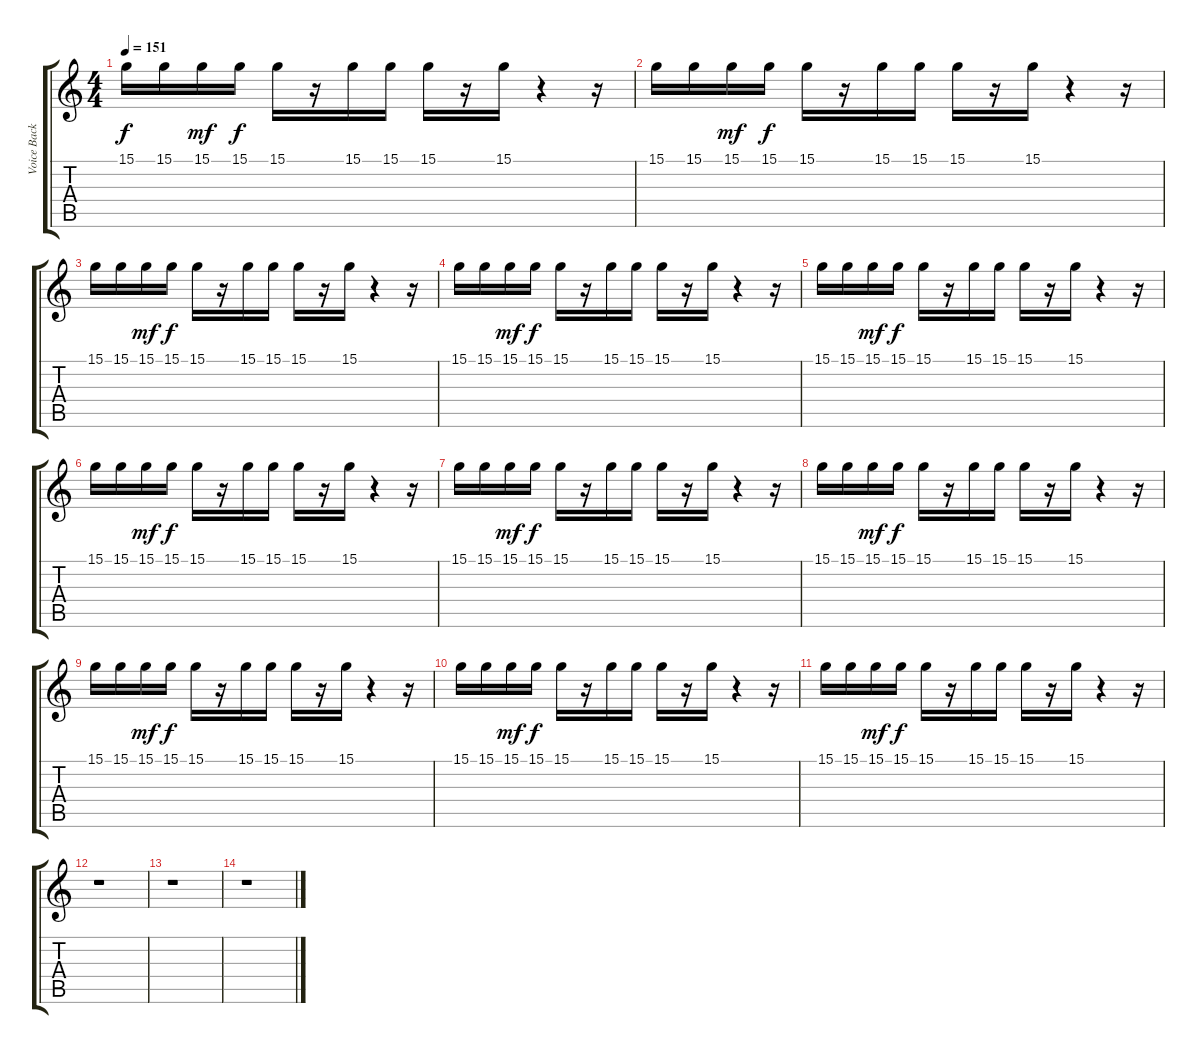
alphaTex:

\track ("Voice Backup 1" "Voice Back") {instrument fx6goblins}
\staff {score tabs}
\tuning (E4 B3 G3 D3 A2 E2) {hide}
\ts (4 4)
\tempo 151
\clef g2
\ks c
15.1.16{dy f} 15.1.16 15.1.16{dy mf} 15.1.16{dy f} 15.1.16 r.16 15.1.16 15.1.16 15.1.16 r.16 15.1.16 r.4 r.16 |
15.1.16 15.1.16 15.1.16{dy mf} 15.1.16{dy f} 15.1.16 r.16 15.1.16 15.1.16 15.1.16 r.16 15.1.16 r.4 r.16 |
15.1.16 15.1.16 15.1.16{dy mf} 15.1.16{dy f} 15.1.16 r.16 15.1.16 15.1.16 15.1.16 r.16 15.1.16 r.4 r.16 |
15.1.16 15.1.16 15.1.16{dy mf} 15.1.16{dy f} 15.1.16 r.16 15.1.16 15.1.16 15.1.16 r.16 15.1.16 r.4 r.16 |
15.1.16 15.1.16 15.1.16{dy mf} 15.1.16{dy f} 15.1.16 r.16 15.1.16 15.1.16 15.1.16 r.16 15.1.16 r.4 r.16 |
15.1.16 15.1.16 15.1.16{dy mf} 15.1.16{dy f} 15.1.16 r.16 15.1.16 15.1.16 15.1.16 r.16 15.1.16 r.4 r.16 |
15.1.16 15.1.16 15.1.16{dy mf} 15.1.16{dy f} 15.1.16 r.16 15.1.16 15.1.16 15.1.16 r.16 15.1.16 r.4 r.16 |
15.1.16 15.1.16 15.1.16{dy mf} 15.1.16{dy f} 15.1.16 r.16 15.1.16 15.1.16 15.1.16 r.16 15.1.16 r.4 r.16 |
15.1.16 15.1.16 15.1.16{dy mf} 15.1.16{dy f} 15.1.16 r.16 15.1.16 15.1.16 15.1.16 r.16 15.1.16 r.4 r.16 |
15.1.16 15.1.16 15.1.16{dy mf} 15.1.16{dy f} 15.1.16 r.16 15.1.16 15.1.16 15.1.16 r.16 15.1.16 r.4 r.16 |
15.1.16 15.1.16 15.1.16{dy mf} 15.1.16{dy f} 15.1.16 r.16 15.1.16 15.1.16 15.1.16 r.16 15.1.16 r.4 r.16 |
r.1 |
r.1 |
r.1
